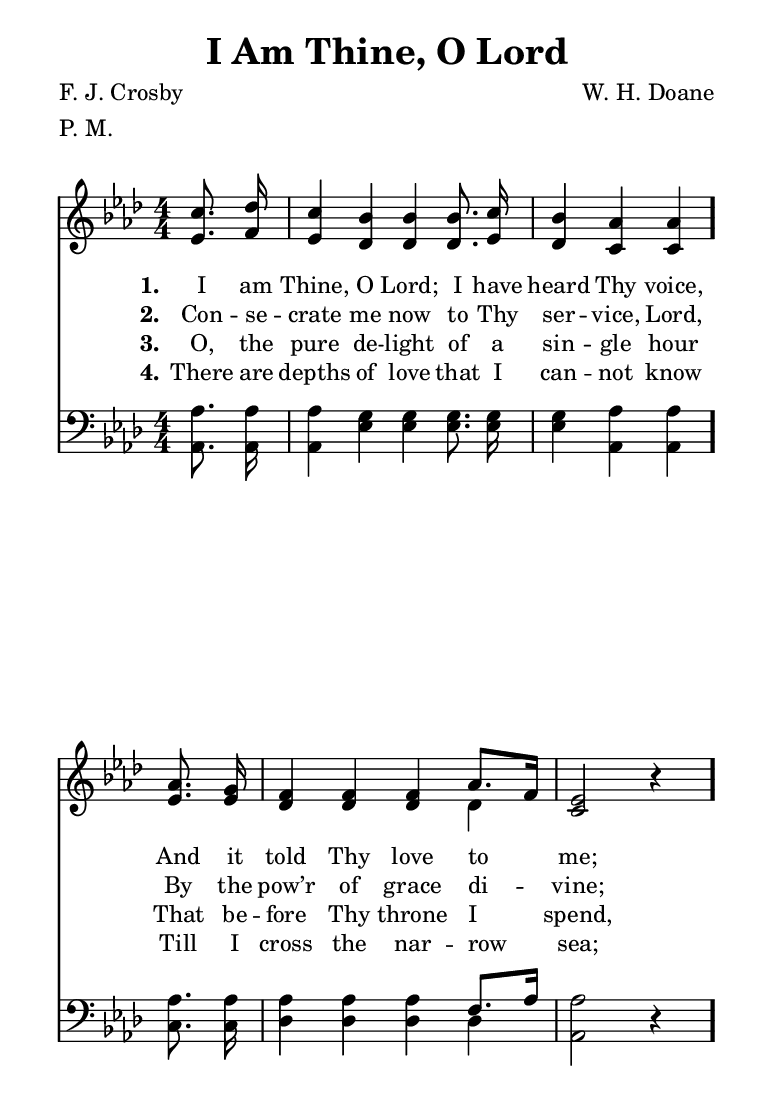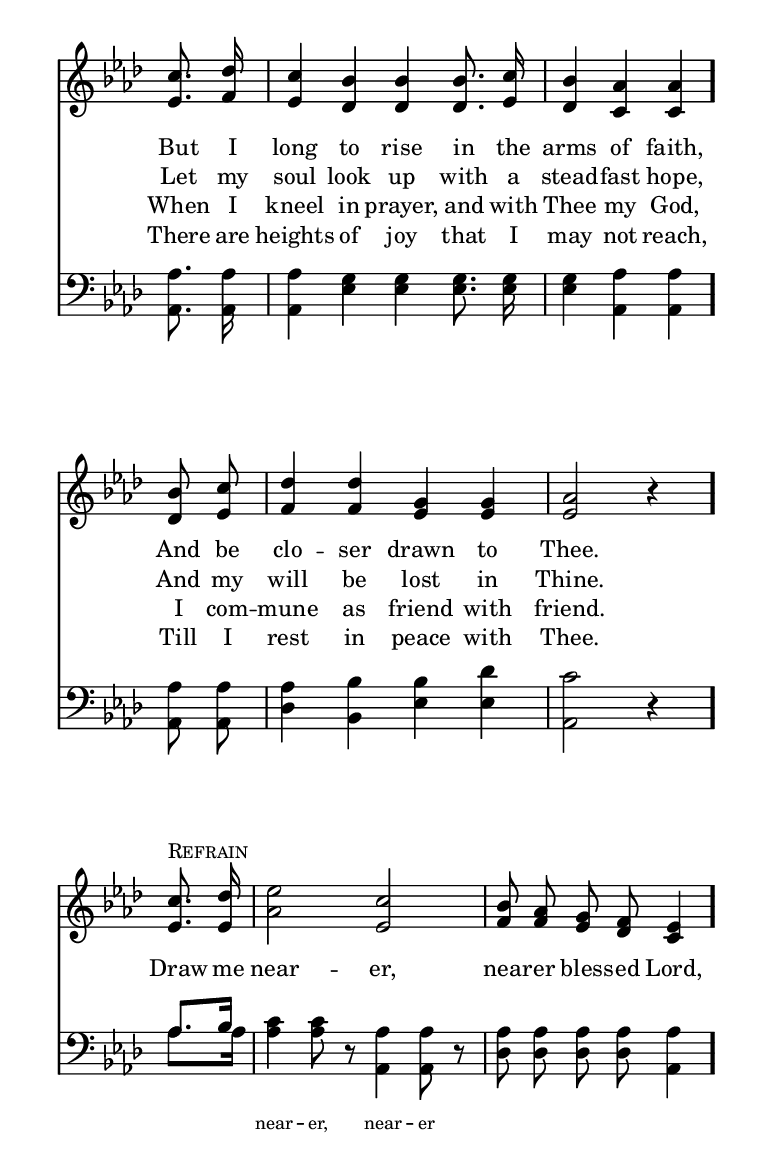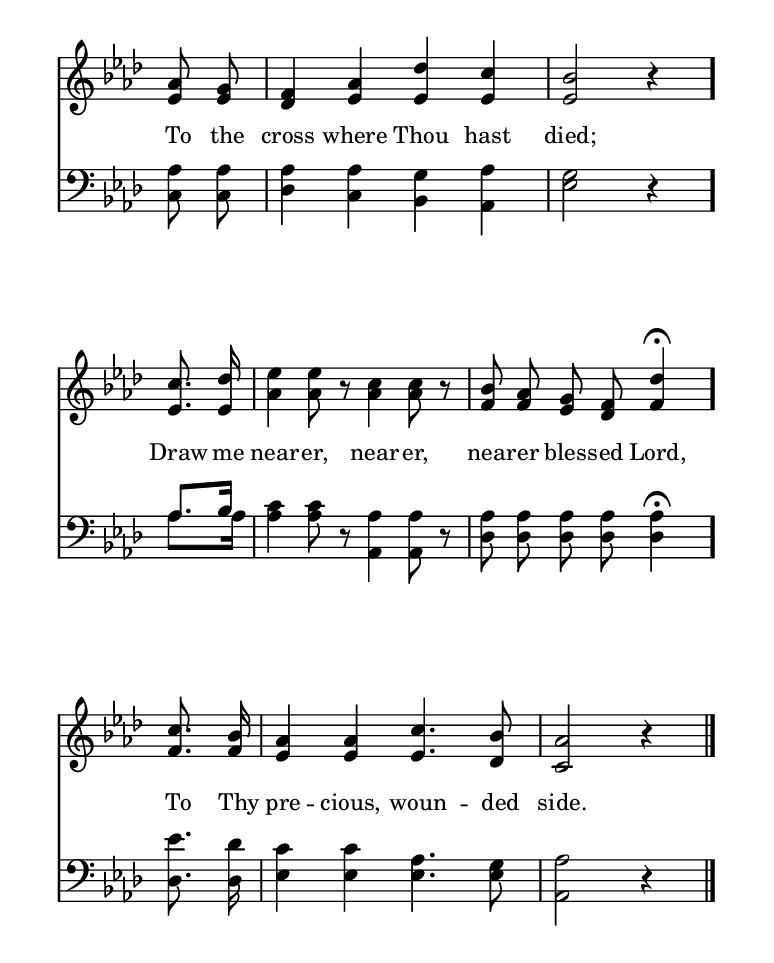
\include "common/global.ily"
\paper {
  \include "common/paper.ily"
  system-count = #(cond (is-eogsized 4) (#t #f))
}

\header{
  hymnnumber = "221"
  title = "I Am Thine, O Lord"
  tunename = ""
  meter = "P. M."
  poet = "F. J. Crosby"
  composer = "W. H. Doane"
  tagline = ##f
}

ta = { \tempo 4=80 }
tb = { \tempo 4=40 }

global = {
  \include "common/overrides.ily"
  \override Staff.TimeSignature.style = #'numbered
  \time 4/4
  \override Score.MetronomeMark.transparent = ##t % hide all fermata changes too
  \ta
  \key aes \major
  \partial 4
  \autoBeamOff
}

patternA = { c8. c16 | c4 c c c8. c16 | c4 c c }
patternB = { c8. c16 | c4 c c c8.[ c16] | c2 c4 }
patternG = { c8. c16 | c4 c c c | c2 c4 }
patternC = { c8 c | c4 c c c | c2 c4 }
patternD = { c8. c16 | c2 c | c8 c c c c4 }
patternE = { c8. c16 | c4 c8 r c4 c8 r | c8 c c c c4 }
patternF = { c8. c16 | c4 c c4. c8 | c2 c4 }

notesSoprano = {
\global
\relative c'' {

  c8. des16 | c4 bes bes bes8. c16 | bes4 aes aes
  aes8. g16 | f4 f f aes8.[ f16] | ees2 r4
  c'8. des16 | c4 bes bes bes8. c16 | bes4 aes aes
  bes8 c | des4 des g, g | aes2 r4

  << s^\markup { \small \caps "Refrain" }
  { c8. des16 | ees2 c | bes8 aes g f ees4 } >>
  aes8 g | f4 aes des c | bes2 r4
  c8. des16 | ees4 ees8 r c4 c8 r | bes8 aes g f \tb des'4\fermata \ta
  c8. bes16 | aes4 aes c4. bes8 | aes2 r4

  \bar "|."

}
}

notesAlto = {
\global
\relative e' {

  \changePitch \patternA { ees f | ees des des des ees | des c c }
  \changePitch \patternG { ees ees | des des des des | c r }
  \changePitch \patternA { ees f | ees des des des ees | des c c }
  \changePitch \patternC { des ees | f f ees ees | ees r }

  \changePitch \patternD { ees ees | aes ees | f f ees des c }
  \changePitch \patternC { ees ees | des ees ees ees | ees r }
  \changePitch \patternE { ees ees | aes aes aes aes | f f ees des f }
  \changePitch \patternF { f f | ees ees ees des | c r }

}
}

notesTenor = {
\global
\relative a {

  \changePitch \patternA { aes aes | aes g g g g | g aes aes }
  \changePitch \patternB { aes aes | aes aes aes f aes | aes r }
  \changePitch \patternA { aes aes | aes g g g g | g aes aes }
  \changePitch \patternC { aes aes | aes bes bes des | c r }

  \changePitch \patternE { aes bes | c c aes aes | aes aes aes aes aes }
  \changePitch \patternC { aes aes | aes aes g aes | g r }
  \changePitch \patternE { aes bes | c c aes aes | aes aes aes aes aes }
  \changePitch \patternF { ees' des | c c aes g | aes r }

}
}

notesBass = {
\global
\relative f, {

  \changePitch \patternA { aes aes | aes ees' ees ees ees | ees aes, aes }
  \changePitch \patternG { c c | des des des des | aes r }
  \changePitch \patternA { aes aes | aes ees' ees ees ees | ees aes, aes }
  \changePitch \patternC { aes aes | des bes ees ees | aes, r }

  \changePitch \patternE { aes' aes | aes aes aes, aes | des des des des | aes }
  \changePitch \patternC { c c | des c bes aes | ees' r }
  \changePitch \patternE { aes aes | aes aes aes, aes | des des des des des\fermata }
  \changePitch \patternF { des des | ees ees ees ees | aes, r }

}
}

Refrain = \lyricmode {

\break
Draw me near -- er, near -- er bless -- ed Lord, \bar "."
To the cross where Thou hast died; \bar "."
\break
Draw me near -- er, near -- er, near -- er bless -- ed Lord, \bar "."
To Thy pre -- cious, woun -- ded side. \bar "."

}

wordsA = \lyricmode {
\set stanza = "1."

I am Thine, O Lord; I have heard Thy voice, \bar "."
And it told Thy love to me; \bar "." \break
But I long to rise in the arms of faith, \bar "."
And be clo -- ser drawn to Thee. \bar "." \break

}

wordsB = \lyricmode {
\set stanza = "2."

Con -- se -- crate me now to Thy ser -- vice, Lord,
By the pow’r of grace di -- vine;
Let my soul look up with a stead -- fast hope,
And my will be lost in Thine.

\Refrain

}

wordsC = \lyricmode {
\set stanza = "3."

O, the pure de -- light of a sin -- gle hour
That be -- fore Thy throne I spend,
When I kneel in prayer, and with Thee my God,
I com -- mune as friend with friend.

}

wordsD = \lyricmode {
\set stanza = "4."

There are depths of love that I can -- not know
Till I cross the nar -- row sea;
There are heights of joy that I may not reach,
Till I rest in peace with Thee.

}

BassRefrain = \lyricmode {

\override LyricText.font-size = #-2
\repeat unfold 36 { \skip 4 }
near -- er, near -- er

}

\score {
  \context ChoirStaff <<
    \context Staff = upper <<
      \set ChoirStaff.systemStartDelimiter = #'SystemStartBar
      \partcombine #'(2 . 9) \notesSoprano \notesAlto
      \context NullVoice = sopranos { \voiceOne << \notesSoprano >> }
      \context NullVoice = altos { \voiceTwo << \notesAlto >> }
      \context Lyrics = one   \lyricsto sopranos \wordsA
      \context Lyrics = two   \lyricsto sopranos \wordsB
      \context Lyrics = three \lyricsto sopranos \wordsC
      \context Lyrics = four  \lyricsto sopranos \wordsD
    >>
    \context Staff = men <<
      \clef bass
      \partcombine #'(2 . 9) \notesTenor \notesBass
      \context NullVoice = tenors { \voiceOne << \notesTenor >> }
      \context NullVoice = basses { \voiceTwo << \notesBass >> }
    >>
    \new Lyrics \with { alignBelowContext = men } \lyricsto basses \BassRefrain
  >>
  \layout {
    \include "common/layout.ily"
  }
  \midi{
    \include "common/midi.ily"
  }
}

\version "2.19.49"  % necessary for upgrading to future LilyPond versions.

% vi:set et ts=2 sw=2 ai nocindent syntax=lilypond:
